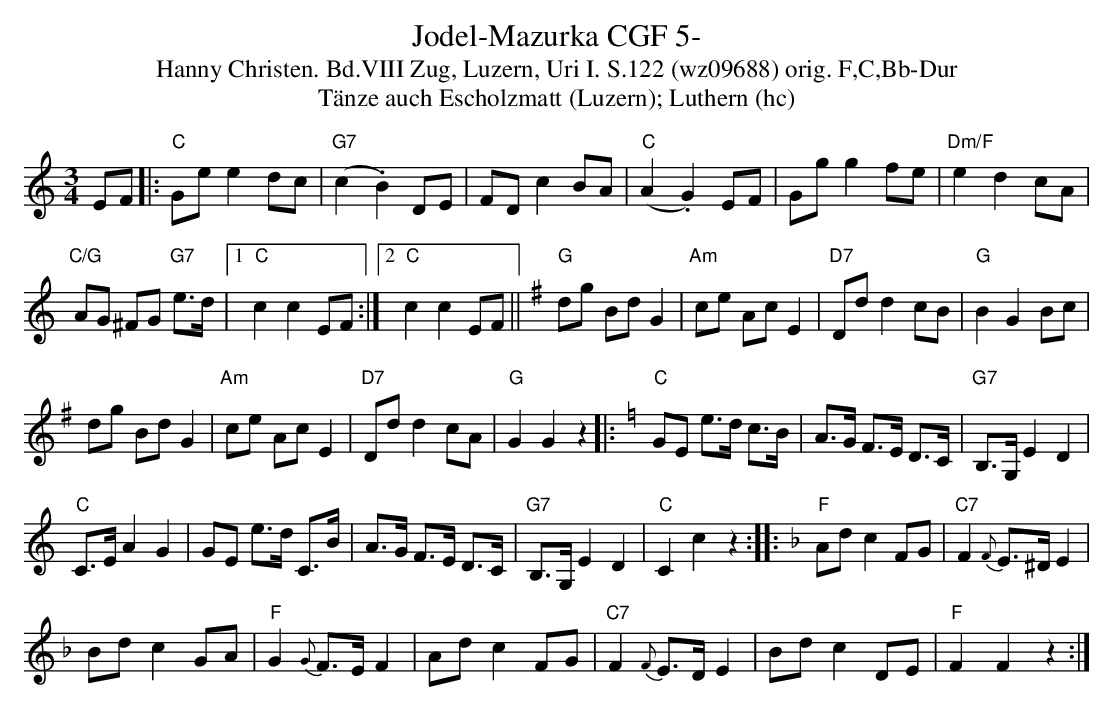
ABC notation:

X:1
T:Jodel-Mazurka CGF 5-
T:Hanny Christen. Bd.VIII Zug, Luzern, Uri I. S.122 (wz09688) orig. F,C,Bb-Dur
T:T\"anze auch Escholzmatt (Luzern); Luthern (hc)
M:3/4
L:1/8
K:Cmaj
EF |: "C"Ge e2 dc | ("G7"c2.B2) DE | FD c2 BA | "C"(A2.G2) EF | Gg g2 fe | "Dm/F"e2d2 cA |
"C/G"AG ^FG "G7"e>d |1 "C"c2c2EF :|2 "C"c2c2 EF || [K:Gmaj] "G"dg Bd G2 | "Am"ce Ac E2 | "D7"Dd d2 cB | "G"B2G2 Bc |
dg Bd G2 | "Am"ce Ac E2 | "D7"Dd d2 cA | "G"G2G2 z2 |: [K:Cmaj] "C"GE e>d c>B | A>G F>E D>C | "G7"B,>G, E2D2 |
"C"C>E A2G2 | GE e>d C>B | A>G F>E D>C | "G7"B,>G, E2D2 | "C"C2c2z2 :: [K:Fmaj] "F"Ad c2 FG | "C7"F2 {F}E>^D E2 |
Bd c2 GA | "F"G2 {G}F>E F2 | Ad c2 FG | "C7"F2 {F}E>D E2 | Bd c2 DE | "F"F2F2 z2 :|
